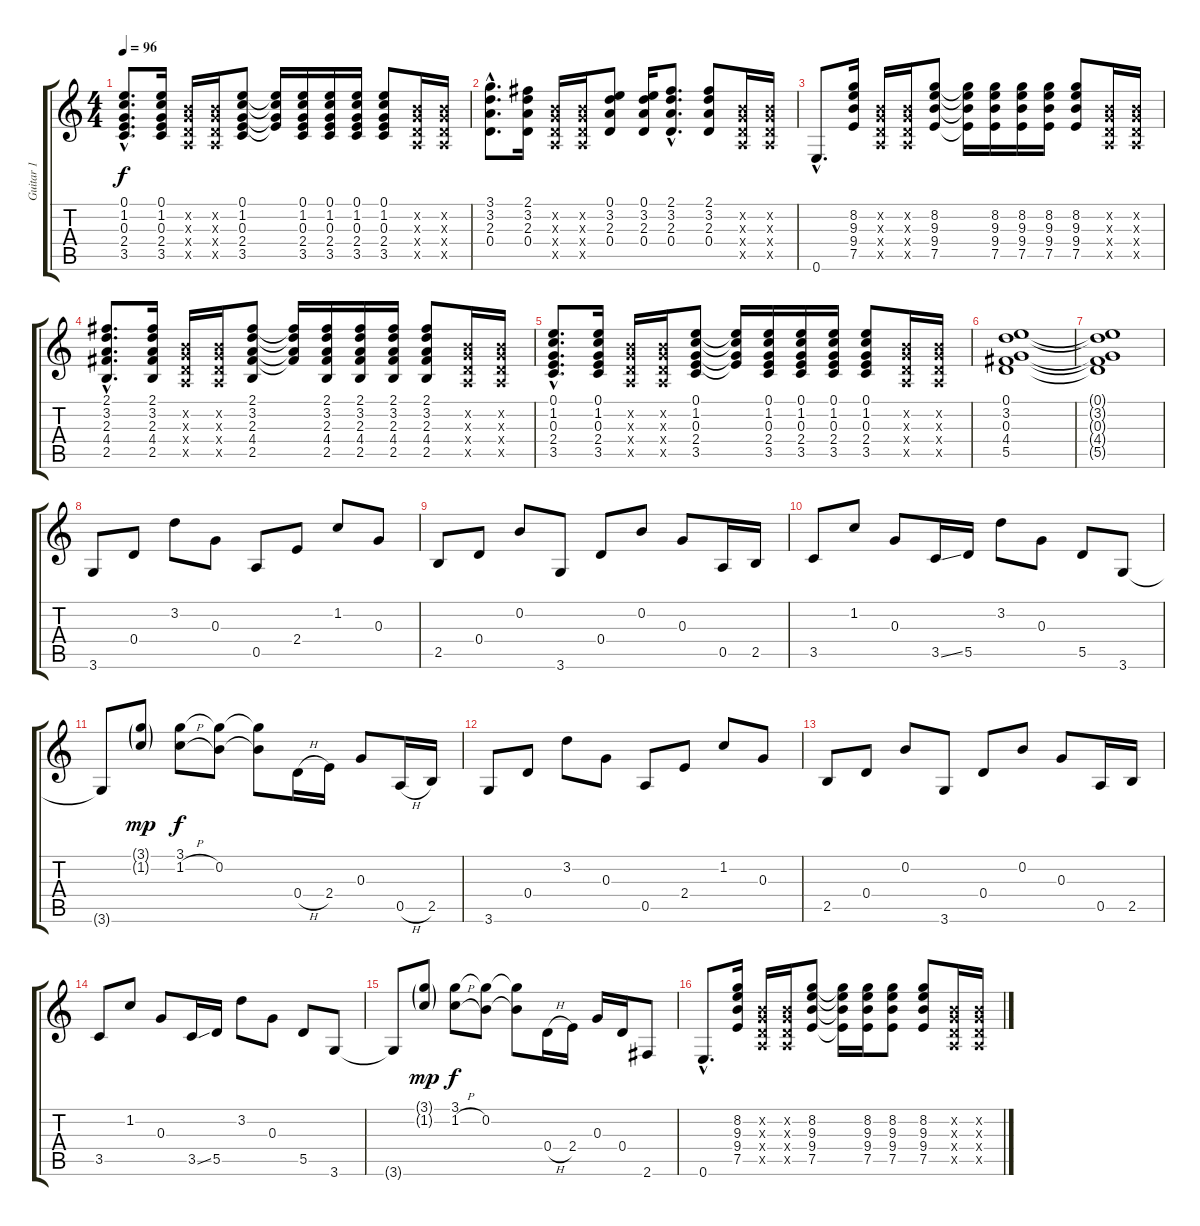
\track ("Guitar 1" "Guitar 1") {instrument acousticguitarsteel}
\staff {score tabs}
\tuning (E4 B3 G3 D3 A2 E2) {hide}
\ts (4 4)
\tempo 96
\clef g2
\ks c
(0.1{hac} 1.2{hac} 0.3{hac} 2.4{hac} 3.5{hac}).8{d dy f} (0.1 1.2 0.3 2.4 3.5).16 (0.2{x} 0.3{x} 0.4{x} 0.5{x}).16 (0.2{x} 0.3{x} 0.4{x} 0.5{x}).16 (0.1 1.2 0.3 2.4 3.5).8 (0.1{t} 1.2{t} 0.3{t} 2.4{t}).16 (0.1 1.2 0.3 2.4 3.5).16 (0.1 1.2 0.3 2.4 3.5).16 (0.1 1.2 0.3 2.4 3.5).16 (0.1 1.2 0.3 2.4 3.5).8 (0.2{x} 0.3{x} 0.4{x} 0.5{x}).16 (0.2{x} 0.3{x} 0.4{x} 0.5{x}).16 |
(3.1{hac} 3.2{hac} 2.3{hac} 0.4{hac}).8{d} (2.1 3.2 2.3 0.4).16 (0.2{x} 0.3{x} 0.4{x} 0.5{x}).16 (0.2{x} 0.3{x} 0.4{x} 0.5{x}).16 (0.1 3.2 2.3 0.4).8 (0.1 3.2 2.3 0.4).16 (2.1{hac} 3.2{hac} 2.3{hac} 0.4{hac}).8{d} (2.1 3.2 2.3 0.4).8 (0.2{x} 0.3{x} 0.4{x} 0.5{x}).16 (0.2{x} 0.3{x} 0.4{x} 0.5{x}).16 |
0.6{hac}.8{d} (8.2 9.3 9.4 7.5).16 (0.2{x} 0.3{x} 0.4{x} 0.5{x}).16 (0.2{x} 0.3{x} 0.4{x} 0.5{x}).16 (8.2 9.3 9.4 7.5).8 (8.2{t} 9.3{t} 9.4{t} 7.5{t}).16 (8.2 9.3 9.4 7.5).16 (8.2 9.3 9.4 7.5).16 (8.2 9.3 9.4 7.5).16 (8.2 9.3 9.4 7.5).8 (0.2{x} 0.3{x} 0.4{x} 0.5{x}).16 (0.2{x} 0.3{x} 0.4{x} 0.5{x}).16 |
(2.1{hac} 3.2{hac} 2.3{hac} 4.4{hac} 2.5{hac}).8{d} (2.1 3.2 2.3 4.4 2.5).16 (0.2{x} 0.3{x} 0.4{x} 0.5{x}).16 (0.2{x} 0.3{x} 0.4{x} 0.5{x}).16 (2.1 3.2 2.3 4.4 2.5).8 (2.1{t} 3.2{t} 2.3{t} 4.4{t}).16 (2.1 3.2 2.3 4.4 2.5).16 (2.1 3.2 2.3 4.4 2.5).16 (2.1 3.2 2.3 4.4 2.5).16 (2.1 3.2 2.3 4.4 2.5).8 (0.2{x} 0.3{x} 0.4{x} 0.5{x}).16 (0.2{x} 0.3{x} 0.4{x} 0.5{x}).16 |
(0.1{hac} 1.2{hac} 0.3{hac} 2.4{hac} 3.5{hac}).8{d} (0.1 1.2 0.3 2.4 3.5).16 (0.2{x} 0.3{x} 0.4{x} 0.5{x}).16 (0.2{x} 0.3{x} 0.4{x} 0.5{x}).16 (0.1 1.2 0.3 2.4 3.5).8 (0.1{t} 1.2{t} 0.3{t} 2.4{t}).16 (0.1 1.2 0.3 2.4 3.5).16 (0.1 1.2 0.3 2.4 3.5).16 (0.1 1.2 0.3 2.4 3.5).16 (0.1 1.2 0.3 2.4 3.5).8 (0.2{x} 0.3{x} 0.4{x} 0.5{x}).16 (0.2{x} 0.3{x} 0.4{x} 0.5{x}).16 |
(0.1 3.2 0.3 4.4 5.5).1 |
(0.1{t} 3.2{t} 0.3{t} 4.4{t} 5.5{t}).1 |
3.6.8 0.4.8 3.2.8 0.3.8 0.5.8 2.4.8 1.2.8 0.3.8 |
2.5.8 0.4.8 0.2.8 3.6.8 0.4.8 0.2.8 0.3.8 0.5.16 2.5.16 |
3.5.8 1.2.8 0.3.8 3.5{ss}.16 5.5.16 3.2.8 0.3.8 5.5.8 3.6.8 |
3.6{t}.8 (3.1{g} 1.2{g}).8{dy mp} (3.1 1.2{h}).8{dy f} (3.1{t} 0.2).8 (3.1{t} 0.2{t}).8 0.4{h}.16 2.4.16 0.3.8 0.5{h}.16 2.5.16 |
3.6.8 0.4.8 3.2.8 0.3.8 0.5.8 2.4.8 1.2.8 0.3.8 |
2.5.8 0.4.8 0.2.8 3.6.8 0.4.8 0.2.8 0.3.8 0.5.16 2.5.16 |
3.5.8 1.2.8 0.3.8 3.5{ss}.16 5.5.16 3.2.8 0.3.8 5.5.8 3.6.8 |
3.6{t}.8 (3.1{g} 1.2{g}).8{dy mp} (3.1 1.2{h}).8{dy f} (3.1{t} 0.2).8 (3.1{t} 0.2{t}).8 0.4{h}.16 2.4.16 0.3.16 0.4.16 2.6.8 |
0.6{hac}.8{d} (8.2 9.3 9.4 7.5).16 (0.2{x} 0.3{x} 0.4{x} 0.5{x}).16 (0.2{x} 0.3{x} 0.4{x} 0.5{x}).16 (8.2 9.3 9.4 7.5).8 (8.2{t} 9.3{t} 9.4{t} 7.5{t}).16 (8.2 9.3 9.4 7.5).16 (8.2 9.3 9.4 7.5).8 (8.2 9.3 9.4 7.5).8 (0.2{x} 0.3{x} 0.4{x} 0.5{x}).16 (0.2{x} 0.3{x} 0.4{x} 0.5{x}).16
